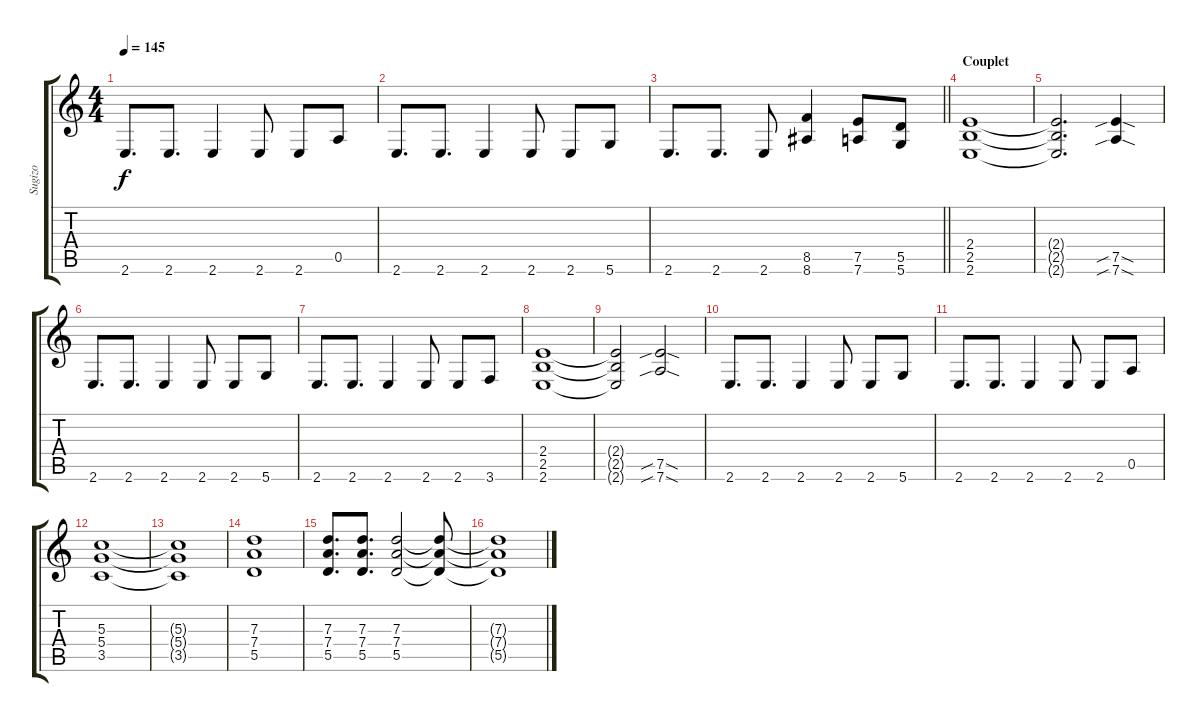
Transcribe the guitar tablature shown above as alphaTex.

\track ("Sugizo" "Sugizo") {instrument overdrivenguitar}
\staff {score tabs}
\tuning (E4 B3 G3 D3 A2 D2) {hide}
\ts (4 4)
\tempo 145
\clef g2
\ks c
2.6.8{d dy f} 2.6.8{d} 2.6.4 2.6.8 2.6.8 0.5.8 |
2.6.8{d} 2.6.8{d} 2.6.4 2.6.8 2.6.8 5.6.8 |
\barLineRight lightlight
2.6.8{d} 2.6.8{d} 2.6.8 (8.5 8.6).4 (7.5 7.6).8 (5.5 5.6).8 |
\section ("" "Couplet")
(2.4 2.5 2.6).1 |
(2.4{t} 2.5{t} 2.6{t}).2{d} (7.5{sib sod} 7.6{sib sod}).4 |
2.6.8{d} 2.6.8{d} 2.6.4 2.6.8 2.6.8 5.6.8 |
2.6.8{d} 2.6.8{d} 2.6.4 2.6.8 2.6.8 3.6.8 |
(2.4 2.5 2.6).1 |
(2.4{t} 2.5{t} 2.6{t}).2 (7.5{sib sod} 7.6{sib sod}).2 |
2.6.8{d} 2.6.8{d} 2.6.4 2.6.8 2.6.8 5.6.8 |
2.6.8{d} 2.6.8{d} 2.6.4 2.6.8 2.6.8 0.5.8 |
(5.3 5.4 3.5).1 |
(5.3{t} 5.4{t} 3.5{t}).1 |
(7.3 7.4 5.5).1 |
(7.3 7.4 5.5).8{d} (7.3 7.4 5.5).8{d} (7.3 7.4 5.5).2 (7.3{t} 7.4{t} 5.5{t}).8 |
(7.3{t} 7.4{t} 5.5{t}).1
